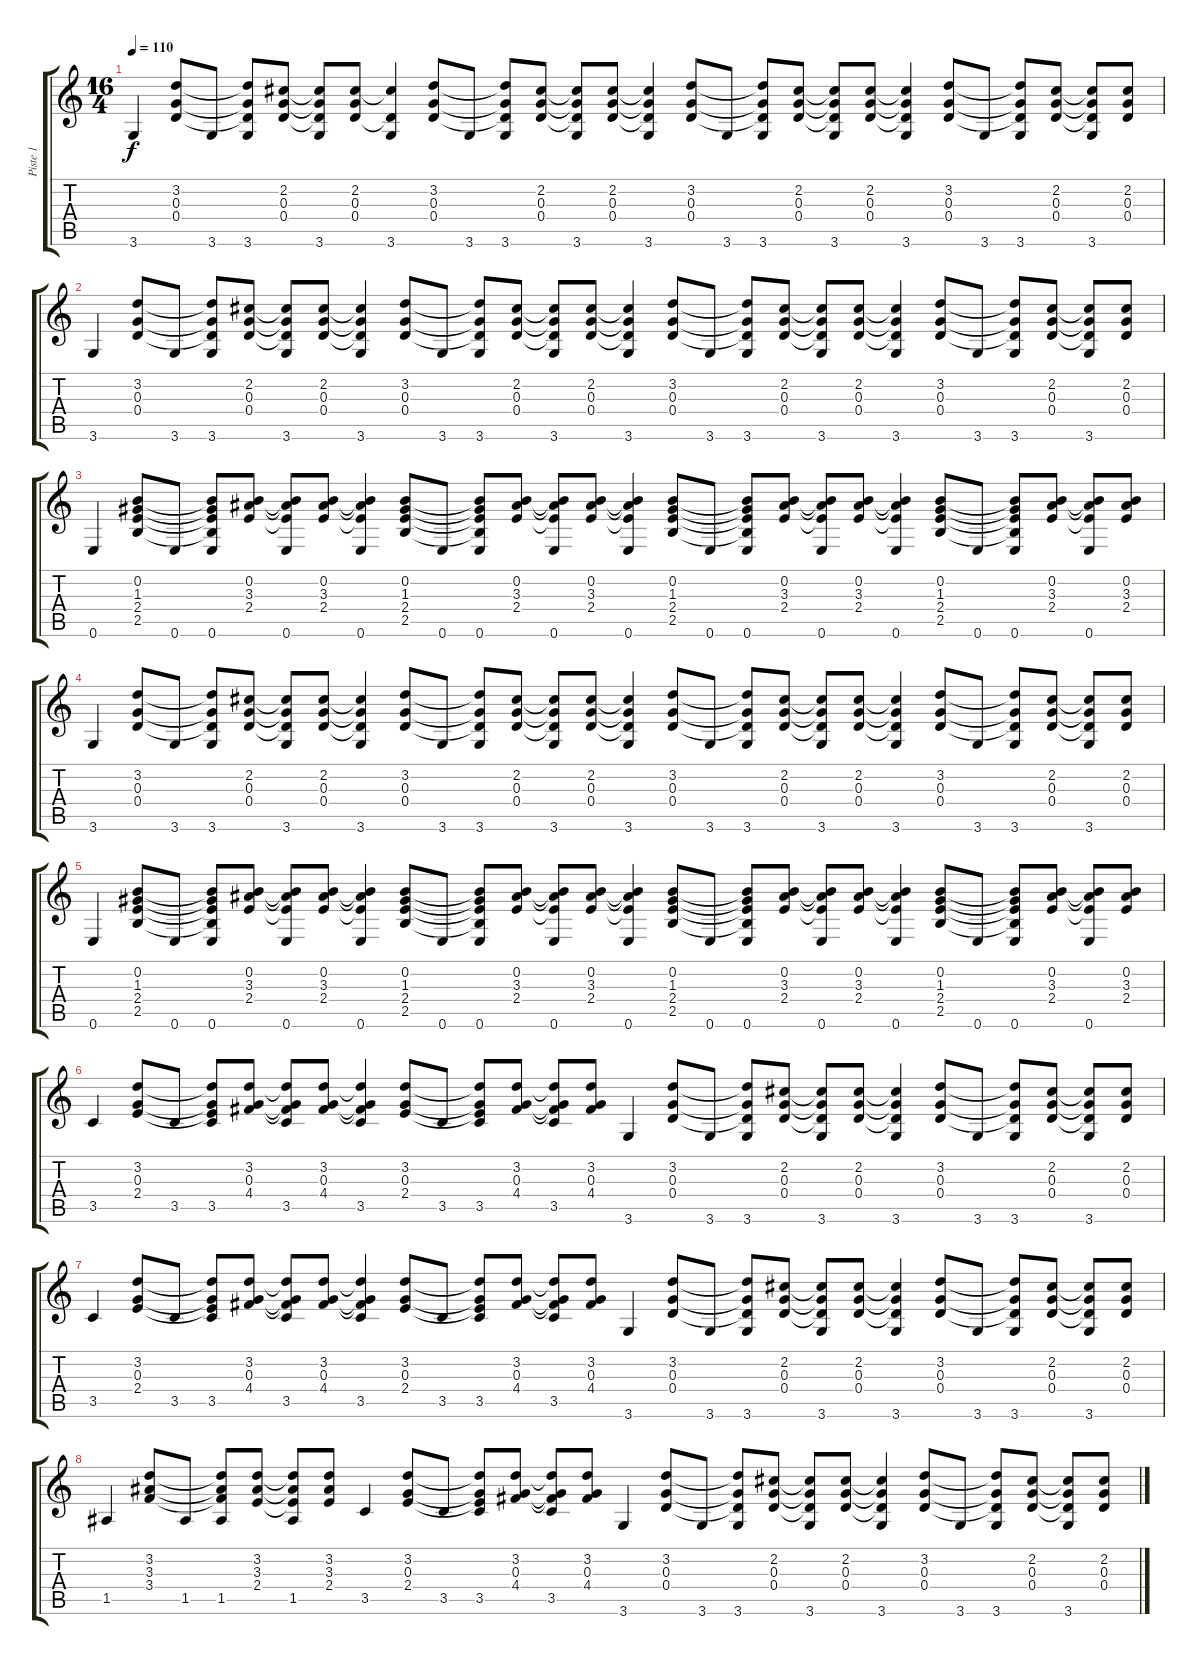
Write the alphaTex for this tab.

\track ("Piste 1" "Piste 1") {instrument electricguitarjazz}
\staff {score tabs}
\tuning (E4 B3 G3 D3 A2 E2) {hide}
\ts (16 4)
\tempo 110
\clef g2
\ks c
3.6.4{dy f instrument electricguitarjazz} (3.2 0.3 0.4).8 3.6.8 (3.2{t} 0.3{t} 0.4{t} 3.6).8 (2.2 0.3 0.4).8 (2.2{t} 0.3{t} 0.4{t} 3.6).8 (2.2 0.3 0.4).8 (2.2{t} 0.4{t} 3.6).4 (3.2 0.3 0.4).8 3.6.8 (3.2{t} 0.3{t} 0.4{t} 3.6).8 (2.2 0.3 0.4).8 (2.2{t} 0.3{t} 0.4{t} 3.6).8 (2.2 0.3 0.4).8 (2.2{t} 0.3{t} 0.4{t} 3.6).4 (3.2 0.3 0.4).8 3.6.8 (3.2{t} 0.3{t} 0.4{t} 3.6).8 (2.2 0.3 0.4).8 (2.2{t} 0.3{t} 0.4{t} 3.6).8 (2.2 0.3 0.4).8 (2.2{t} 0.3{t} 0.4{t} 3.6).4 (3.2 0.3 0.4).8 3.6.8 (3.2{t} 0.3{t} 0.4{t} 3.6).8 (2.2 0.3 0.4).8 (2.2{t} 0.3{t} 0.4{t} 3.6).8 (2.2 0.3 0.4).8 |
3.6.4 (3.2 0.3 0.4).8 3.6.8 (3.2{t} 0.3{t} 0.4{t} 3.6).8 (2.2 0.3 0.4).8 (2.2{t} 0.3{t} 0.4{t} 3.6).8 (2.2 0.3 0.4).8 (2.2{t} 0.3{t} 0.4{t} 3.6).4 (3.2 0.3 0.4).8 3.6.8 (3.2{t} 0.3{t} 0.4{t} 3.6).8 (2.2 0.3 0.4).8 (2.2{t} 0.3{t} 0.4{t} 3.6).8 (2.2 0.3 0.4).8 (2.2{t} 0.3{t} 0.4{t} 3.6).4 (3.2 0.3 0.4).8 3.6.8 (3.2{t} 0.3{t} 0.4{t} 3.6).8 (2.2 0.3 0.4).8 (2.2{t} 0.3{t} 0.4{t} 3.6).8 (2.2 0.3 0.4).8 (2.2{t} 0.3{t} 0.4{t} 3.6).4 (3.2 0.3 0.4).8 3.6.8 (3.2{t} 0.3{t} 0.4{t} 3.6).8 (2.2 0.3 0.4).8 (2.2{t} 0.3{t} 0.4{t} 3.6).8 (2.2 0.3 0.4).8 |
0.6.4 (0.2 1.3 2.4 2.5).8 0.6.8 (0.2{t} 1.3{t} 2.4{t} 2.5{t} 0.6).8 (0.2 3.3 2.4).8 (0.2{t} 3.3{t} 2.4{t} 0.6).8 (0.2 3.3 2.4).8 (0.2{t} 3.3{t} 2.4{t} 0.6).4 (0.2 1.3 2.4 2.5).8 0.6.8 (0.2{t} 1.3{t} 2.4{t} 2.5{t} 0.6).8 (0.2 3.3 2.4).8 (0.2{t} 3.3{t} 2.4{t} 0.6).8 (0.2 3.3 2.4).8 (0.2{t} 3.3{t} 2.4{t} 0.6).4 (0.2 1.3 2.4 2.5).8 0.6.8 (0.2{t} 1.3{t} 2.4{t} 2.5{t} 0.6).8 (0.2 3.3 2.4).8 (0.2{t} 3.3{t} 2.4{t} 0.6).8 (0.2 3.3 2.4).8 (0.2{t} 3.3{t} 2.4{t} 0.6).4 (0.2 1.3 2.4 2.5).8 0.6.8 (0.2{t} 1.3{t} 2.4{t} 2.5{t} 0.6).8 (0.2 3.3 2.4).8 (0.2{t} 3.3{t} 2.4{t} 0.6).8 (0.2 3.3 2.4).8 |
3.6.4 (3.2 0.3 0.4).8 3.6.8 (3.2{t} 0.3{t} 0.4{t} 3.6).8 (2.2 0.3 0.4).8 (2.2{t} 0.3{t} 0.4{t} 3.6).8 (2.2 0.3 0.4).8 (2.2{t} 0.3{t} 0.4{t} 3.6).4 (3.2 0.3 0.4).8 3.6.8 (3.2{t} 0.3{t} 0.4{t} 3.6).8 (2.2 0.3 0.4).8 (2.2{t} 0.3{t} 0.4{t} 3.6).8 (2.2 0.3 0.4).8 (2.2{t} 0.3{t} 0.4{t} 3.6).4 (3.2 0.3 0.4).8 3.6.8 (3.2{t} 0.3{t} 0.4{t} 3.6).8 (2.2 0.3 0.4).8 (2.2{t} 0.3{t} 0.4{t} 3.6).8 (2.2 0.3 0.4).8 (2.2{t} 0.3{t} 0.4{t} 3.6).4 (3.2 0.3 0.4).8 3.6.8 (3.2{t} 0.3{t} 0.4{t} 3.6).8 (2.2 0.3 0.4).8 (2.2{t} 0.3{t} 0.4{t} 3.6).8 (2.2 0.3 0.4).8 |
0.6.4 (0.2 1.3 2.4 2.5).8 0.6.8 (0.2{t} 1.3{t} 2.4{t} 2.5{t} 0.6).8 (0.2 3.3 2.4).8 (0.2{t} 3.3{t} 2.4{t} 0.6).8 (0.2 3.3 2.4).8 (0.2{t} 3.3{t} 2.4{t} 0.6).4 (0.2 1.3 2.4 2.5).8 0.6.8 (0.2{t} 1.3{t} 2.4{t} 2.5{t} 0.6).8 (0.2 3.3 2.4).8 (0.2{t} 3.3{t} 2.4{t} 0.6).8 (0.2 3.3 2.4).8 (0.2{t} 3.3{t} 2.4{t} 0.6).4 (0.2 1.3 2.4 2.5).8 0.6.8 (0.2{t} 1.3{t} 2.4{t} 2.5{t} 0.6).8 (0.2 3.3 2.4).8 (0.2{t} 3.3{t} 2.4{t} 0.6).8 (0.2 3.3 2.4).8 (0.2{t} 3.3{t} 2.4{t} 0.6).4 (0.2 1.3 2.4 2.5).8 0.6.8 (0.2{t} 1.3{t} 2.4{t} 2.5{t} 0.6).8 (0.2 3.3 2.4).8 (0.2{t} 3.3{t} 2.4{t} 0.6).8 (0.2 3.3 2.4).8 |
3.5.4 (3.2 0.3 2.4).8 3.5.8 (3.2{t} 0.3{t} 2.4{t} 3.5).8 (3.2 0.3 4.4).8 (3.2{t} 0.3{t} 4.4{t} 3.5).8 (3.2 0.3 4.4).8 (3.2{t} 0.3{t} 4.4{t} 3.5).4 (3.2 0.3 2.4).8 3.5.8 (3.2{t} 0.3{t} 2.4{t} 3.5).8 (3.2 0.3 4.4).8 (3.2{t} 0.3{t} 4.4{t} 3.5).8 (3.2 0.3 4.4).8 3.6.4 (3.2 0.3 0.4).8 3.6.8 (3.2{t} 0.3{t} 0.4{t} 3.6).8 (2.2 0.3 0.4).8 (2.2{t} 0.3{t} 0.4{t} 3.6).8 (2.2 0.3 0.4).8 (2.2{t} 0.3{t} 0.4{t} 3.6).4 (3.2 0.3 0.4).8 3.6.8 (3.2{t} 0.3{t} 0.4{t} 3.6).8 (2.2 0.3 0.4).8 (2.2{t} 0.3{t} 0.4{t} 3.6).8 (2.2 0.3 0.4).8 |
3.5.4 (3.2 0.3 2.4).8 3.5.8 (3.2{t} 0.3{t} 2.4{t} 3.5).8 (3.2 0.3 4.4).8 (3.2{t} 0.3{t} 4.4{t} 3.5).8 (3.2 0.3 4.4).8 (3.2{t} 0.3{t} 4.4{t} 3.5).4 (3.2 0.3 2.4).8 3.5.8 (3.2{t} 0.3{t} 2.4{t} 3.5).8 (3.2 0.3 4.4).8 (3.2{t} 0.3{t} 4.4{t} 3.5).8 (3.2 0.3 4.4).8 3.6.4 (3.2 0.3 0.4).8 3.6.8 (3.2{t} 0.3{t} 0.4{t} 3.6).8 (2.2 0.3 0.4).8 (2.2{t} 0.3{t} 0.4{t} 3.6).8 (2.2 0.3 0.4).8 (2.2{t} 0.3{t} 0.4{t} 3.6).4 (3.2 0.3 0.4).8 3.6.8 (3.2{t} 0.3{t} 0.4{t} 3.6).8 (2.2 0.3 0.4).8 (2.2{t} 0.3{t} 0.4{t} 3.6).8 (2.2 0.3 0.4).8 |
1.5.4 (3.2 3.3 3.4).8 1.5.8 (3.2{t} 3.3{t} 3.4{t} 1.5).8 (3.2 3.3 2.4).8 (3.2{t} 3.3{t} 2.4{t} 1.5).8 (3.2 3.3 2.4).8 3.5.4 (3.2 0.3 2.4).8 3.5.8 (3.2{t} 0.3{t} 2.4{t} 3.5).8 (3.2 0.3 4.4).8 (3.2{t} 0.3{t} 4.4{t} 3.5).8 (3.2 0.3 4.4).8 3.6.4 (3.2 0.3 0.4).8 3.6.8 (3.2{t} 0.3{t} 0.4{t} 3.6).8 (2.2 0.3 0.4).8 (2.2{t} 0.3{t} 0.4{t} 3.6).8 (2.2 0.3 0.4).8 (2.2{t} 0.3{t} 0.4{t} 3.6).4 (3.2 0.3 0.4).8 3.6.8 (3.2{t} 0.3{t} 0.4{t} 3.6).8 (2.2 0.3 0.4).8 (2.2{t} 0.3{t} 0.4{t} 3.6).8 (2.2 0.3 0.4).8
